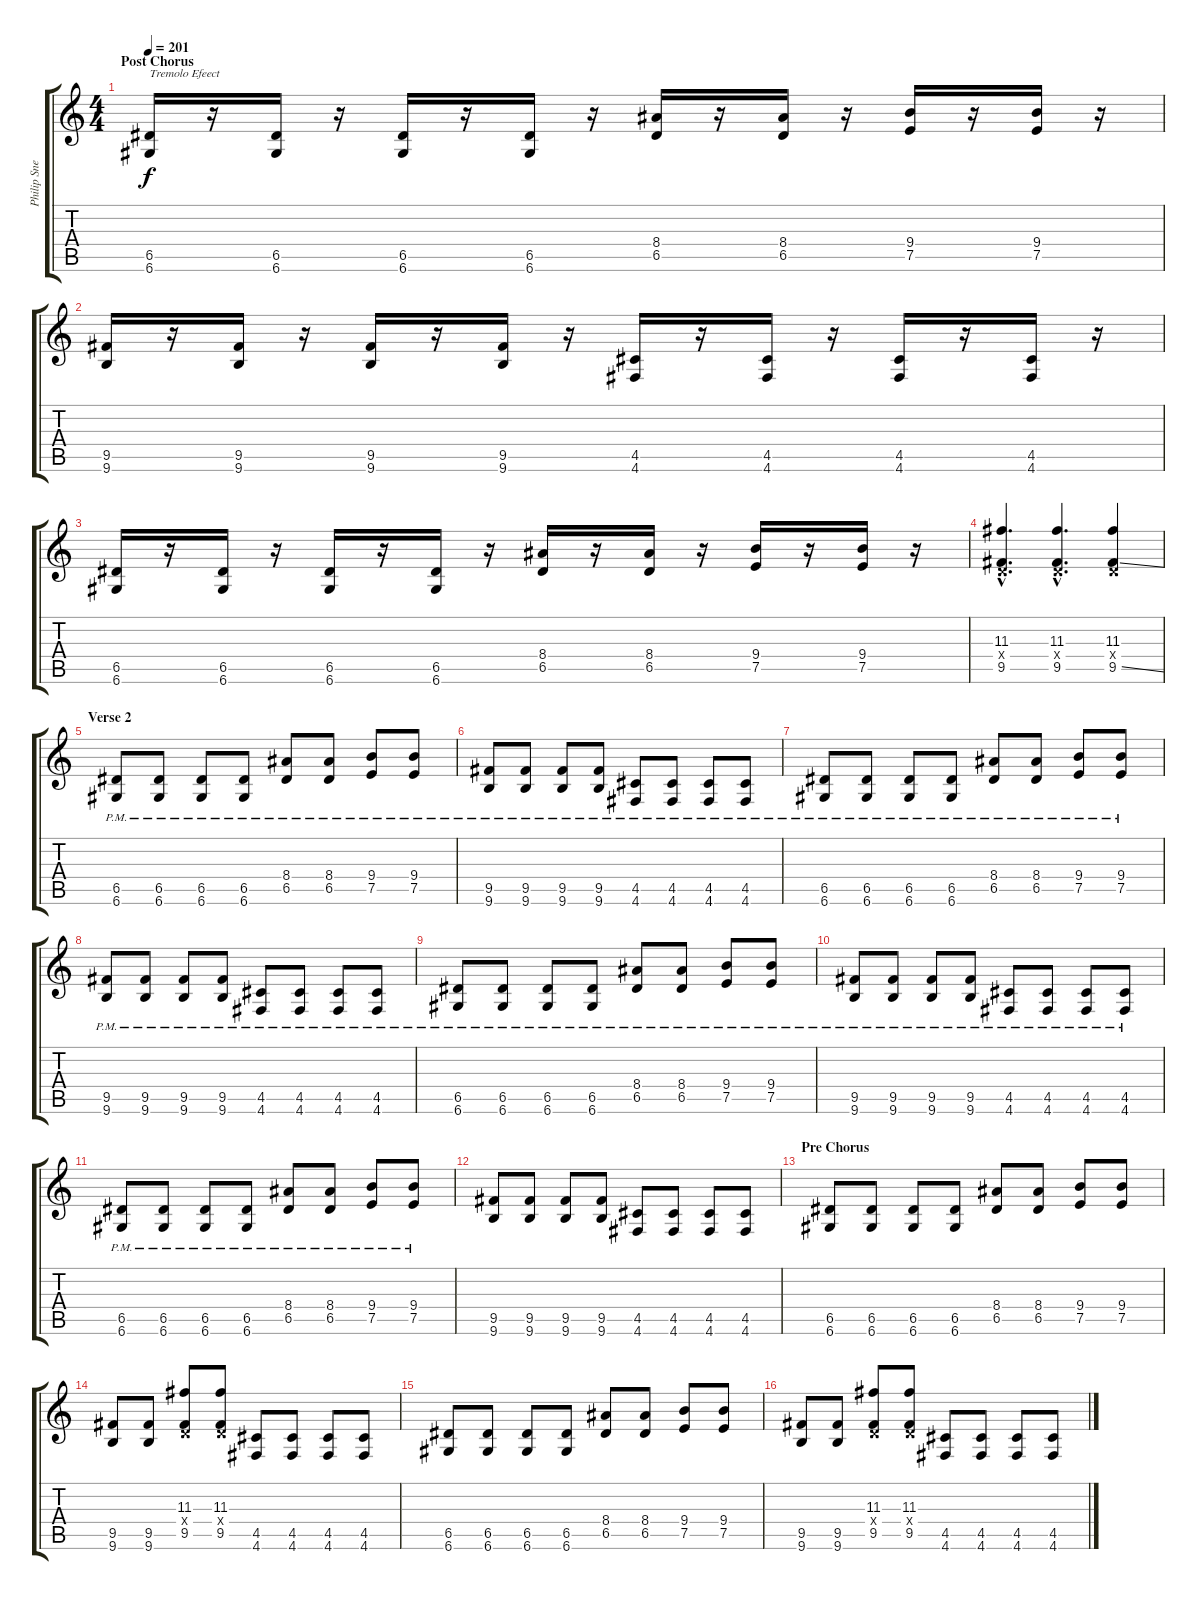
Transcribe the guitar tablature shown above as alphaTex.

\track ("Philip Sneed" "Philip Sne") {instrument distortionguitar}
\staff {score tabs}
\tuning (E4 B3 G3 D3 A2 D2) {hide}
\ts (4 4)
\section ("" "Post Chorus")
\tempo 201
\clef g2
\ks c
(6.5 6.6).16{txt "Tremolo Efeect" dy f balance 0} r.16 (6.5 6.6).16 r.16 (6.5 6.6).16 r.16 (6.5 6.6).16 r.16 (8.4 6.5).16 r.16 (8.4 6.5).16 r.16 (9.4 7.5).16 r.16 (9.4 7.5).16 r.16 |
(9.5 9.6).16{balance 8} r.16 (9.5 9.6).16 r.16 (9.5 9.6).16 r.16 (9.5 9.6).16 r.16 (4.5 4.6).16 r.16 (4.5 4.6).16 r.16 (4.5 4.6).16 r.16 (4.5 4.6).16 r.16 |
(6.5 6.6).16{balance 0} r.16 (6.5 6.6).16 r.16 (6.5 6.6).16 r.16 (6.5 6.6).16 r.16 (8.4 6.5).16 r.16 (8.4 6.5).16 r.16 (9.4 7.5).16 r.16 (9.4 7.5).16 r.16 |
(11.3{hac} 0.4{hac x} 9.5{hac}).4{d balance 4} (11.3{hac} 0.4{hac x} 9.5{hac}).4{d} (11.3 0.4{x} 9.5{ss}).4 |
\section ("" "Verse 2")
(6.5{pm} 6.6{pm}).8{balance 4} (6.5{pm} 6.6{pm}).8 (6.5{pm} 6.6{pm}).8 (6.5{pm} 6.6{pm}).8 (8.4{pm} 6.5{pm}).8 (8.4{pm} 6.5{pm}).8 (9.4{pm} 7.5{pm}).8 (9.4{pm} 7.5{pm}).8 |
(9.5{pm} 9.6{pm}).8 (9.5{pm} 9.6{pm}).8 (9.5{pm} 9.6{pm}).8 (9.5{pm} 9.6{pm}).8 (4.5{pm} 4.6{pm}).8 (4.5{pm} 4.6{pm}).8 (4.5{pm} 4.6{pm}).8 (4.5{pm} 4.6{pm}).8 |
(6.5{pm} 6.6{pm}).8 (6.5{pm} 6.6{pm}).8 (6.5{pm} 6.6{pm}).8 (6.5{pm} 6.6{pm}).8 (8.4{pm} 6.5{pm}).8 (8.4{pm} 6.5{pm}).8 (9.4{pm} 7.5{pm}).8 (9.4{pm} 7.5{pm}).8 |
(9.5{pm} 9.6{pm}).8 (9.5{pm} 9.6{pm}).8 (9.5{pm} 9.6{pm}).8 (9.5{pm} 9.6{pm}).8 (4.5{pm} 4.6{pm}).8 (4.5{pm} 4.6{pm}).8 (4.5{pm} 4.6{pm}).8 (4.5{pm} 4.6{pm}).8 |
(6.5{pm} 6.6{pm}).8 (6.5{pm} 6.6{pm}).8 (6.5{pm} 6.6{pm}).8 (6.5{pm} 6.6{pm}).8 (8.4{pm} 6.5{pm}).8 (8.4{pm} 6.5{pm}).8 (9.4{pm} 7.5{pm}).8 (9.4{pm} 7.5{pm}).8 |
(9.5{pm} 9.6{pm}).8 (9.5{pm} 9.6{pm}).8 (9.5{pm} 9.6{pm}).8 (9.5{pm} 9.6{pm}).8 (4.5{pm} 4.6{pm}).8 (4.5{pm} 4.6{pm}).8 (4.5{pm} 4.6{pm}).8 (4.5{pm} 4.6{pm}).8 |
(6.5{pm} 6.6{pm}).8 (6.5{pm} 6.6{pm}).8 (6.5{pm} 6.6{pm}).8 (6.5{pm} 6.6{pm}).8 (8.4{pm} 6.5{pm}).8 (8.4{pm} 6.5{pm}).8 (9.4{pm} 7.5{pm}).8 (9.4{pm} 7.5{pm}).8 |
(9.5 9.6).8 (9.5 9.6).8 (9.5 9.6).8 (9.5 9.6).8 (4.5 4.6).8 (4.5 4.6).8 (4.5 4.6).8 (4.5 4.6).8 |
\section ("" "Pre Chorus")
(6.5 6.6).8 (6.5 6.6).8 (6.5 6.6).8 (6.5 6.6).8 (8.4 6.5).8 (8.4 6.5).8 (9.4 7.5).8 (9.4 7.5).8 |
(9.5 9.6).8 (9.5 9.6).8 (11.3 0.4{x} 9.5).8 (11.3 0.4{x} 9.5).8 (4.5 4.6).8 (4.5 4.6).8 (4.5 4.6).8 (4.5 4.6).8 |
(6.5 6.6).8 (6.5 6.6).8 (6.5 6.6).8 (6.5 6.6).8 (8.4 6.5).8 (8.4 6.5).8 (9.4 7.5).8 (9.4 7.5).8 |
(9.5 9.6).8 (9.5 9.6).8 (11.3 0.4{x} 9.5).8 (11.3 0.4{x} 9.5).8 (4.5 4.6).8 (4.5 4.6).8 (4.5 4.6).8 (4.5 4.6).8
